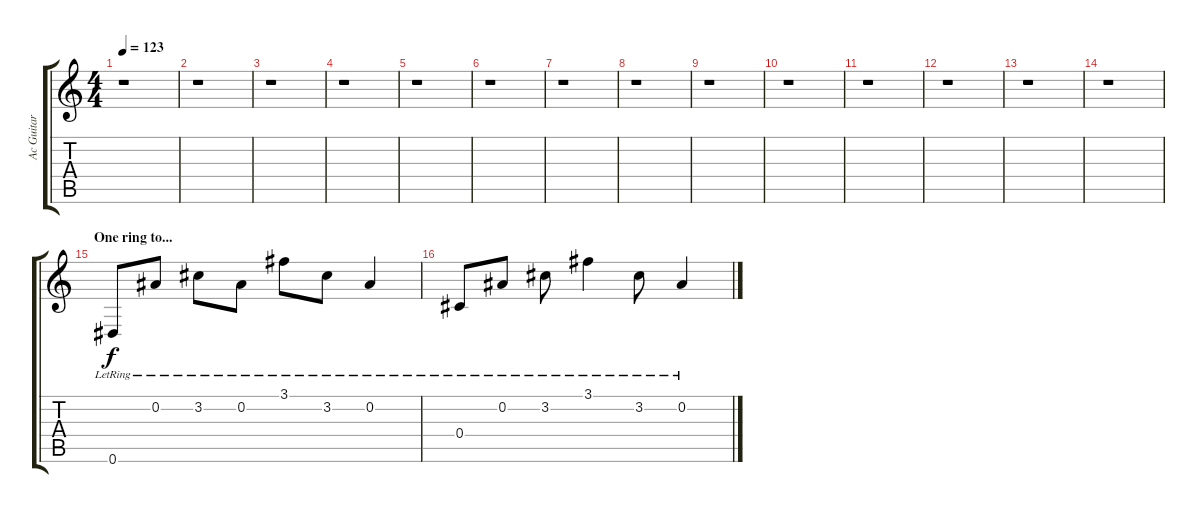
\track ("Ac Guitar 1" "Ac Guitar ") {instrument acousticguitarsteel}
\staff {score tabs}
\tuning (Eb4 Bb3 Gb3 Db3 Ab2 Eb2) {hide}
\ts (4 4)
\tempo 123
\clef g2
\ks c
r.1{dy f} |
r.1 |
r.1 |
r.1 |
r.1 |
r.1 |
r.1 |
r.1 |
r.1 |
r.1 |
r.1 |
r.1 |
r.1 |
r.1 |
\section ("" "One ring to...")
0.6{lr}.8{volume 4} 0.2{lr}.8 3.2{lr}.8 0.2{lr}.8 3.1{lr}.8 3.2{lr}.8 0.2{lr}.4 |
0.4{lr}.8 0.2{lr}.8 3.2{lr}.8 3.1{lr}.4 3.2{lr}.8 0.2{lr}.4
